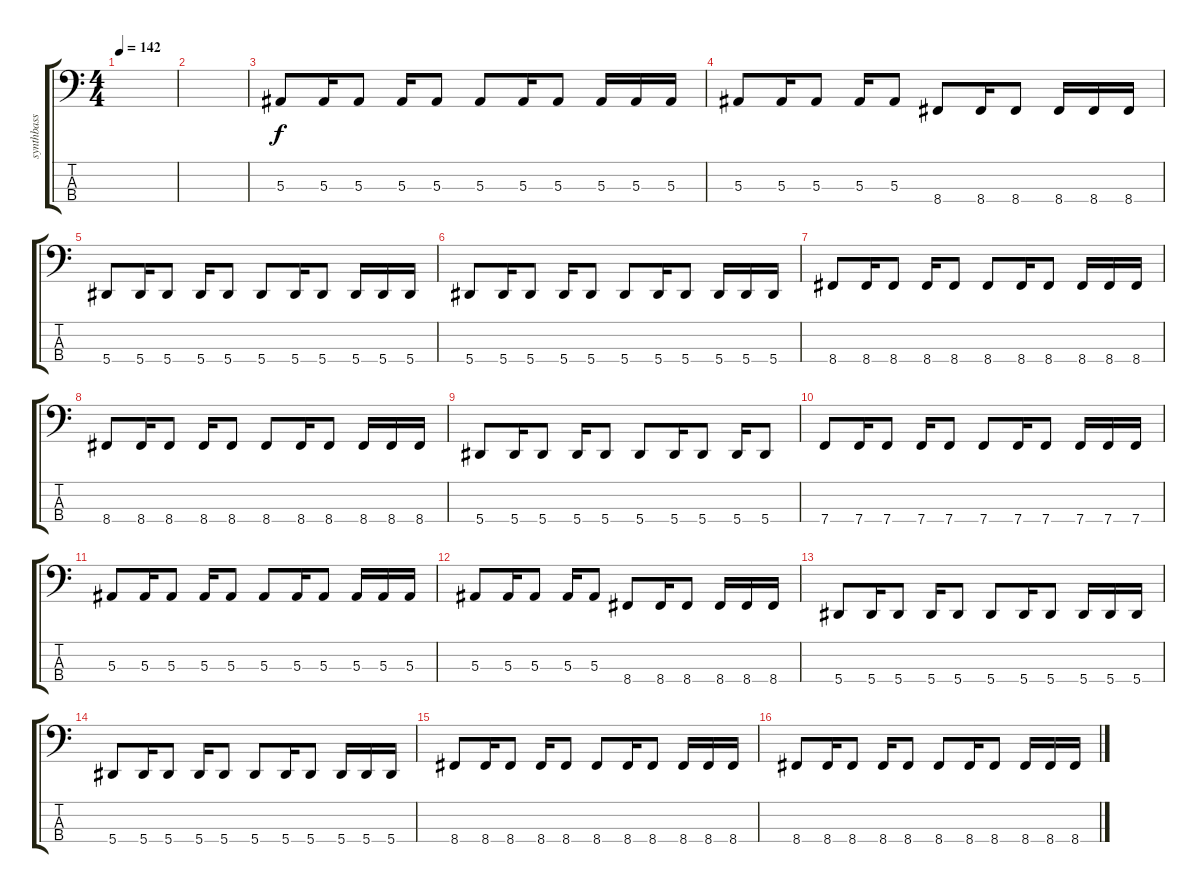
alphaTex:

\track ("synthbass" "synthbass") {instrument fretlessbass}
\staff {score tabs}
\tuning (Eb2 Bb1 F1 Bb0) {hide}
\ts (4 4)
\tempo 142
\clef f4
\ks c
|
|
5.3.8 5.3.16 5.3.8 5.3.16 5.3.8 5.3.8 5.3.16 5.3.8 5.3.16 5.3.16 5.3.16 |
5.3.8 5.3.16 5.3.8 5.3.16 5.3.8 8.4.8 8.4.16 8.4.8 8.4.16 8.4.16 8.4.16 |
5.4.8 5.4.16 5.4.8 5.4.16 5.4.8 5.4.8 5.4.16 5.4.8 5.4.16 5.4.16 5.4.16 |
5.4.8 5.4.16 5.4.8 5.4.16 5.4.8 5.4.8 5.4.16 5.4.8 5.4.16 5.4.16 5.4.16 |
8.4.8 8.4.16 8.4.8 8.4.16 8.4.8 8.4.8 8.4.16 8.4.8 8.4.16 8.4.16 8.4.16 |
8.4.8 8.4.16 8.4.8 8.4.16 8.4.8 8.4.8 8.4.16 8.4.8 8.4.16 8.4.16 8.4.16 |
5.4.8 5.4.16 5.4.8 5.4.16 5.4.8 5.4.8 5.4.16 5.4.8 5.4.16 5.4.8 |
7.4.8 7.4.16 7.4.8 7.4.16 7.4.8 7.4.8 7.4.16 7.4.8 7.4.16 7.4.16 7.4.16 |
5.3.8 5.3.16 5.3.8 5.3.16 5.3.8 5.3.8 5.3.16 5.3.8 5.3.16 5.3.16 5.3.16 |
5.3.8 5.3.16 5.3.8 5.3.16 5.3.8 8.4.8 8.4.16 8.4.8 8.4.16 8.4.16 8.4.16 |
5.4.8 5.4.16 5.4.8 5.4.16 5.4.8 5.4.8 5.4.16 5.4.8 5.4.16 5.4.16 5.4.16 |
5.4.8 5.4.16 5.4.8 5.4.16 5.4.8 5.4.8 5.4.16 5.4.8 5.4.16 5.4.16 5.4.16 |
8.4.8 8.4.16 8.4.8 8.4.16 8.4.8 8.4.8 8.4.16 8.4.8 8.4.16 8.4.16 8.4.16 |
8.4.8 8.4.16 8.4.8 8.4.16 8.4.8 8.4.8 8.4.16 8.4.8 8.4.16 8.4.16 8.4.16
